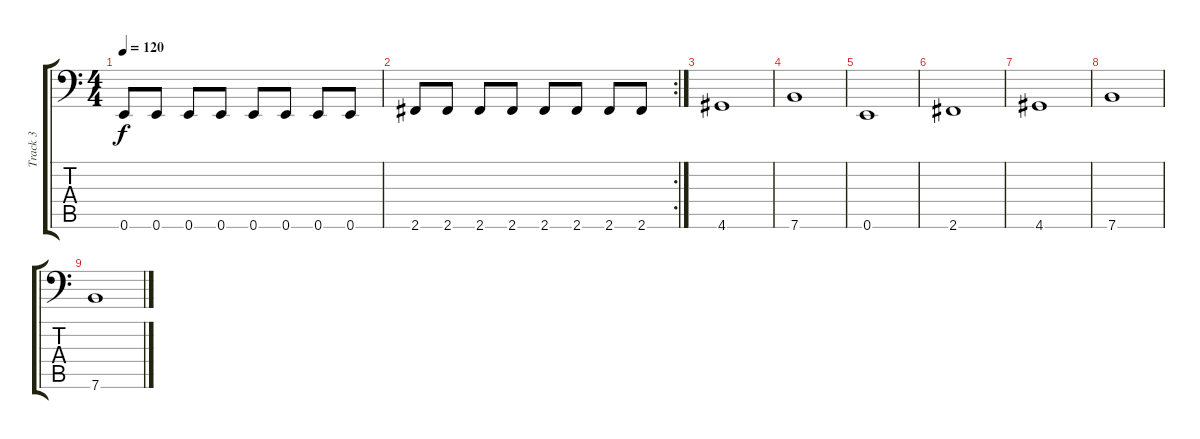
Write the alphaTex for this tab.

\track ("Track 3" "Track 3") {instrument electricbasspick}
\staff {score tabs}
\tuning (E3 B2 G2 D2 A1 E1) {hide}
\ts (4 4)
\tempo 120
\clef f4
\ks c
0.6.8{dy f} 0.6.8 0.6.8 0.6.8 0.6.8 0.6.8 0.6.8 0.6.8 |
\rc 2
2.6.8 2.6.8 2.6.8 2.6.8 2.6.8 2.6.8 2.6.8 2.6.8 |
4.6.1 |
7.6.1 |
0.6.1 |
2.6.1 |
4.6.1 |
7.6.1 |
7.6.1
